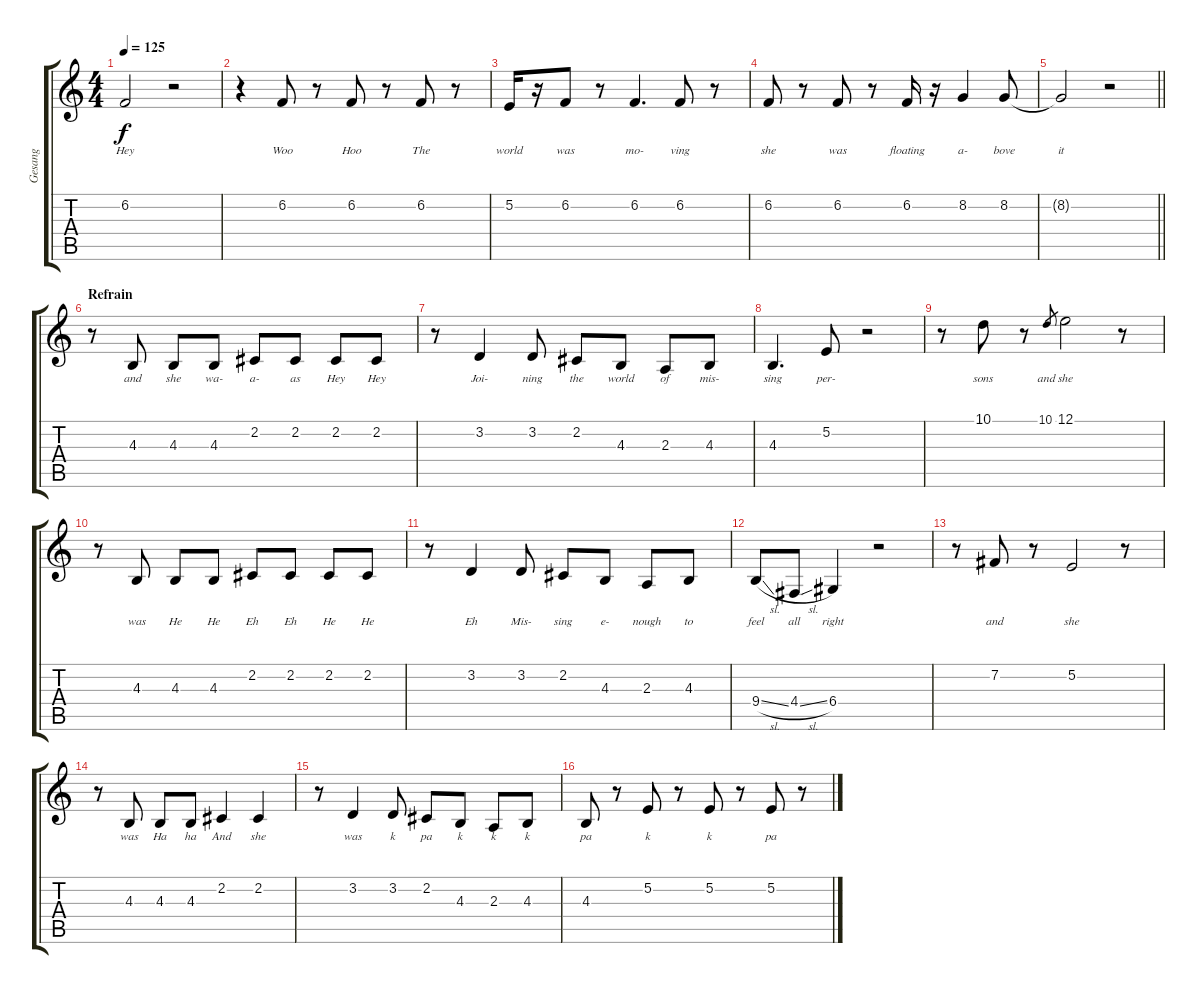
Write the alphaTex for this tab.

\track ("Gesang" "Gesang") {instrument oboe}
\staff {score tabs}
\tuning (E4 B3 G3 D3 A2 E2) {hide}
\ts (4 4)
\tempo 125
\clef g2
\ks c
6.2{t}.2{lyrics (0 "Hey") lyrics (1 "") lyrics (2 "") lyrics (3 "") lyrics (4 "") dy f} r.2 |
r.4 6.2.8{lyrics (0 "Woo") lyrics (1 "") lyrics (2 "") lyrics (3 "") lyrics (4 "")} r.8 6.2.8{lyrics (0 "Hoo") lyrics (1 "") lyrics (2 "") lyrics (3 "") lyrics (4 "")} r.8 6.2.8{lyrics (0 "The") lyrics (1 "") lyrics (2 "") lyrics (3 "") lyrics (4 "")} r.8 |
5.2.16{lyrics (0 "world") lyrics (1 "") lyrics (2 "") lyrics (3 "") lyrics (4 "")} r.16 6.2.8{lyrics (0 "was") lyrics (1 "") lyrics (2 "") lyrics (3 "") lyrics (4 "")} r.8 6.2.4{d lyrics (0 "mo-") lyrics (1 "") lyrics (2 "") lyrics (3 "") lyrics (4 "")} 6.2.8{lyrics (0 "ving") lyrics (1 "") lyrics (2 "") lyrics (3 "") lyrics (4 "")} r.8 |
6.2.8{lyrics (0 "she") lyrics (1 "") lyrics (2 "") lyrics (3 "") lyrics (4 "")} r.8 6.2.8{lyrics (0 "was") lyrics (1 "") lyrics (2 "") lyrics (3 "") lyrics (4 "")} r.8 6.2.16{lyrics (0 "floating") lyrics (1 "") lyrics (2 "") lyrics (3 "") lyrics (4 "")} r.16 8.2.4{lyrics (0 "a-") lyrics (1 "") lyrics (2 "") lyrics (3 "") lyrics (4 "")} 8.2.8{lyrics (0 "bove") lyrics (1 "") lyrics (2 "") lyrics (3 "") lyrics (4 "")} |
\barLineRight lightlight
8.2{t}.2{lyrics (0 "it") lyrics (1 "") lyrics (2 "") lyrics (3 "") lyrics (4 "")} r.2 |
\section ("" "Refrain")
r.8 4.3.8{lyrics (0 "and") lyrics (1 "") lyrics (2 "") lyrics (3 "") lyrics (4 "")} 4.3.8{lyrics (0 "she") lyrics (1 "") lyrics (2 "") lyrics (3 "") lyrics (4 "")} 4.3.8{lyrics (0 "wa-") lyrics (1 "") lyrics (2 "") lyrics (3 "") lyrics (4 "")} 2.2.8{lyrics (0 "a-") lyrics (1 "") lyrics (2 "") lyrics (3 "") lyrics (4 "")} 2.2.8{lyrics (0 "as") lyrics (1 "") lyrics (2 "") lyrics (3 "") lyrics (4 "")} 2.2.8{lyrics (0 "Hey") lyrics (1 "") lyrics (2 "") lyrics (3 "") lyrics (4 "")} 2.2.8{lyrics (0 "Hey") lyrics (1 "") lyrics (2 "") lyrics (3 "") lyrics (4 "")} |
r.8 3.2.4{lyrics (0 "Joi-") lyrics (1 "") lyrics (2 "") lyrics (3 "") lyrics (4 "")} 3.2.8{lyrics (0 "ning") lyrics (1 "") lyrics (2 "") lyrics (3 "") lyrics (4 "")} 2.2.8{lyrics (0 "the") lyrics (1 "") lyrics (2 "") lyrics (3 "") lyrics (4 "")} 4.3.8{lyrics (0 "world") lyrics (1 "") lyrics (2 "") lyrics (3 "") lyrics (4 "")} 2.3.8{lyrics (0 "of") lyrics (1 "") lyrics (2 "") lyrics (3 "") lyrics (4 "")} 4.3.8{lyrics (0 "mis-") lyrics (1 "") lyrics (2 "") lyrics (3 "") lyrics (4 "")} |
4.3.4{d lyrics (0 "sing") lyrics (1 "") lyrics (2 "") lyrics (3 "") lyrics (4 "")} 5.2.8{lyrics (0 "per-") lyrics (1 "") lyrics (2 "") lyrics (3 "") lyrics (4 "")} r.2 |
r.8 10.1.8{lyrics (0 "sons") lyrics (1 "") lyrics (2 "") lyrics (3 "") lyrics (4 "")} r.8 10.1.8{lyrics (0 "and") lyrics (1 "") lyrics (2 "") lyrics (3 "") lyrics (4 "") gr} 12.1.2{lyrics (0 "she") lyrics (1 "") lyrics (2 "") lyrics (3 "") lyrics (4 "")} r.8 |
r.8 4.3.8{lyrics (0 "was") lyrics (1 "") lyrics (2 "") lyrics (3 "") lyrics (4 "")} 4.3.8{lyrics (0 "He") lyrics (1 "") lyrics (2 "") lyrics (3 "") lyrics (4 "")} 4.3.8{lyrics (0 "He") lyrics (1 "") lyrics (2 "") lyrics (3 "") lyrics (4 "")} 2.2.8{lyrics (0 "Eh") lyrics (1 "") lyrics (2 "") lyrics (3 "") lyrics (4 "")} 2.2.8{lyrics (0 "Eh") lyrics (1 "") lyrics (2 "") lyrics (3 "") lyrics (4 "")} 2.2.8{lyrics (0 "He") lyrics (1 "") lyrics (2 "") lyrics (3 "") lyrics (4 "")} 2.2.8{lyrics (0 "He") lyrics (1 "") lyrics (2 "") lyrics (3 "") lyrics (4 "")} |
r.8 3.2.4{lyrics (0 "Eh") lyrics (1 "") lyrics (2 "") lyrics (3 "") lyrics (4 "")} 3.2.8{lyrics (0 "Mis-") lyrics (1 "") lyrics (2 "") lyrics (3 "") lyrics (4 "")} 2.2.8{lyrics (0 "sing") lyrics (1 "") lyrics (2 "") lyrics (3 "") lyrics (4 "")} 4.3.8{lyrics (0 "e-") lyrics (1 "") lyrics (2 "") lyrics (3 "") lyrics (4 "")} 2.3.8{lyrics (0 "nough") lyrics (1 "") lyrics (2 "") lyrics (3 "") lyrics (4 "")} 4.3.8{lyrics (0 "to") lyrics (1 "") lyrics (2 "") lyrics (3 "") lyrics (4 "")} |
9.4{sl}.8{lyrics (0 "feel") lyrics (1 "") lyrics (2 "") lyrics (3 "") lyrics (4 "")} 4.4{sl}.8{lyrics (0 "all") lyrics (1 "") lyrics (2 "") lyrics (3 "") lyrics (4 "")} 6.4.4{lyrics (0 "right") lyrics (1 "") lyrics (2 "") lyrics (3 "") lyrics (4 "")} r.2 |
r.8 7.2.8{lyrics (0 "and") lyrics (1 "") lyrics (2 "") lyrics (3 "") lyrics (4 "")} r.8 5.2.2{lyrics (0 "she") lyrics (1 "") lyrics (2 "") lyrics (3 "") lyrics (4 "")} r.8 |
r.8 4.3.8{lyrics (0 "was") lyrics (1 "") lyrics (2 "") lyrics (3 "") lyrics (4 "")} 4.3.8{lyrics (0 "Ha") lyrics (1 "") lyrics (2 "") lyrics (3 "") lyrics (4 "")} 4.3.8{lyrics (0 "ha") lyrics (1 "") lyrics (2 "") lyrics (3 "") lyrics (4 "")} 2.2.4{lyrics (0 "And") lyrics (1 "") lyrics (2 "") lyrics (3 "") lyrics (4 "")} 2.2.4{lyrics (0 "she") lyrics (1 "") lyrics (2 "") lyrics (3 "") lyrics (4 "")} |
r.8 3.2.4{lyrics (0 "was") lyrics (1 "") lyrics (2 "") lyrics (3 "") lyrics (4 "")} 3.2.8{lyrics (0 "k") lyrics (1 "") lyrics (2 "") lyrics (3 "") lyrics (4 "")} 2.2.8{lyrics (0 "pa") lyrics (1 "") lyrics (2 "") lyrics (3 "") lyrics (4 "")} 4.3.8{lyrics (0 "k") lyrics (1 "") lyrics (2 "") lyrics (3 "") lyrics (4 "")} 2.3.8{lyrics (0 "k") lyrics (1 "") lyrics (2 "") lyrics (3 "") lyrics (4 "")} 4.3.8{lyrics (0 "k") lyrics (1 "") lyrics (2 "") lyrics (3 "") lyrics (4 "")} |
4.3.8{lyrics (0 "pa") lyrics (1 "") lyrics (2 "") lyrics (3 "") lyrics (4 "")} r.8 5.2.8{lyrics (0 "k") lyrics (1 "") lyrics (2 "") lyrics (3 "") lyrics (4 "")} r.8 5.2.8{lyrics (0 "k") lyrics (1 "") lyrics (2 "") lyrics (3 "") lyrics (4 "")} r.8 5.2.8{lyrics (0 "pa") lyrics (1 "") lyrics (2 "") lyrics (3 "") lyrics (4 "")} r.8
